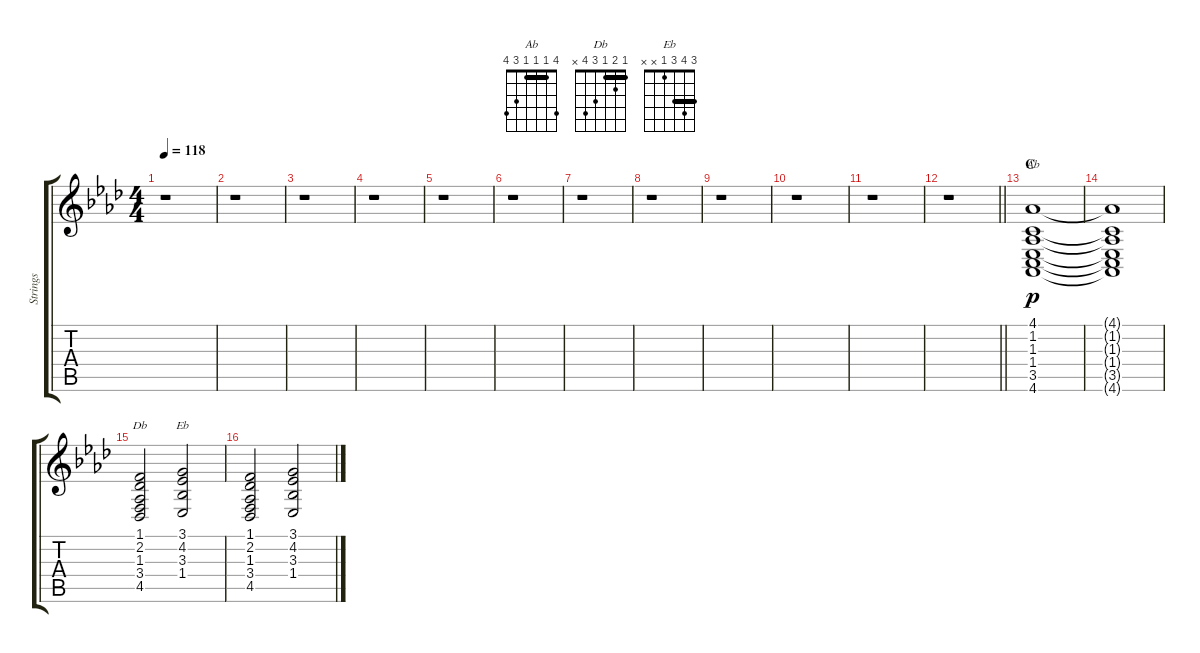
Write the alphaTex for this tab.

\track ("Strings" "Strings") {instrument stringensemble1}
\staff {score tabs}
\tuning (E4 B3 G3 D3 A2 E2) {hide}
\chord ("Ab" 4 1 1 1 3 4) {barre 1}
\chord ("Db" 1 2 1 3 4 x) {barre 1}
\chord ("Eb" 3 4 3 1 x x) {barre 3}
\ts (4 4)
\tempo 118
\clef g2
\ks ab
r.1{dy mp} |
r.1 |
r.1 |
r.1 |
r.1 |
r.1 |
r.1 |
r.1 |
r.1 |
r.1 |
r.1 |
\barLineRight lightlight
r.1 |
\section ("" "C")
(4.1 1.2 1.3 1.4 3.5 4.6).1{ch "Ab" dy p} |
(4.1{t} 1.2{t} 1.3{t} 1.4{t} 3.5{t} 4.6{t}).1 |
(1.1 2.2 1.3 3.4 4.5).2{ch "Db"} (3.1 4.2 3.3 1.4).2{ch "Eb"} |
(1.1 2.2 1.3 3.4 4.5).2 (3.1 4.2 3.3 1.4).2
